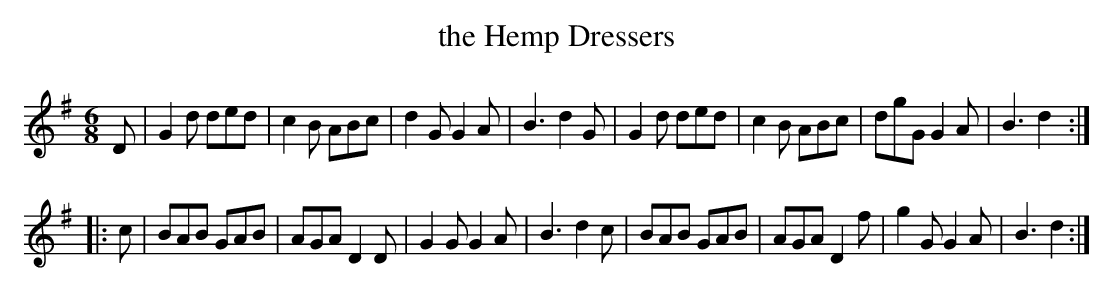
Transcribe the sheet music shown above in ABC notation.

X:1
T:the Hemp Dressers
M:6/8
K:G
D|\
G2d ded| c2B ABc| d2G G2A| B3 d2G|\
G2d ded| c2B ABc| dgG G2A| B3 d2:|
|:c|\
BAB GAB| AGA D2D| G2G G2A| B3 d2c|\
BAB GAB| AGA D2f| g2G G2A| B3 d2:|
